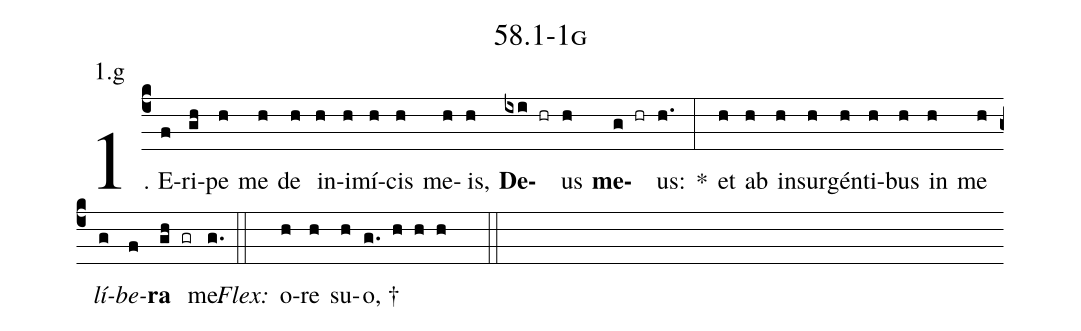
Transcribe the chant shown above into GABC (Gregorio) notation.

name: 58.1-1g;
annotation: 1.g;
%%
(c4)1. E(f)ri(gh)pe(h) me(h) de(h) in(h)i(h)mí(h)cis(h) me(h)is,(h) <b>De</b>(ixi hr)us(h) <b>me</b>(g hr)us:(h.) *(:) et(h) ab(h) in(h)sur(h)gén(h)ti(h)bus(h) in(h) me(h) <i>lí</i>(g)<i>be</i>(f)<b>ra</b>(gh gr) me.(g.) (::)
<i>Flex:</i>()  o(h)re(h) su(h)o, †(g. h h h  ::)
